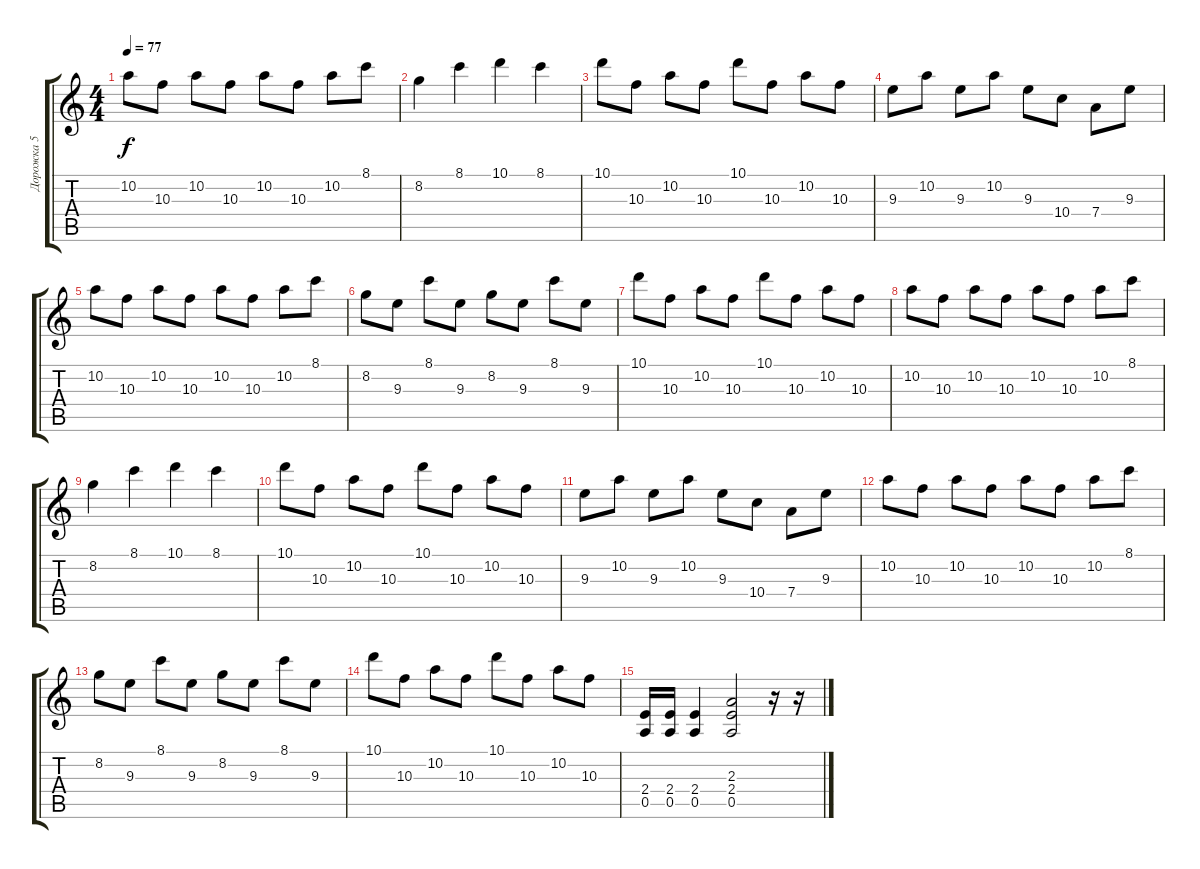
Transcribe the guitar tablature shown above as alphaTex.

\track ("Дорожка 5" "Дорожка 5") {instrument overdrivenguitar}
\staff {score tabs}
\tuning (E4 B3 G3 D3 A2 E2) {hide}
\ts (4 4)
\tempo 77
\clef g2
\ks c
10.2.8{dy f} 10.3.8 10.2.8 10.3.8 10.2.8 10.3.8 10.2.8 8.1.8 |
8.2.4 8.1.4 10.1.4 8.1.4 |
10.1.8 10.3.8 10.2.8 10.3.8 10.1.8 10.3.8 10.2.8 10.3.8 |
9.3.8 10.2.8 9.3.8 10.2.8 9.3.8 10.4.8 7.4.8 9.3.8 |
10.2.8 10.3.8 10.2.8 10.3.8 10.2.8 10.3.8 10.2.8 8.1.8 |
8.2.8 9.3.8 8.1.8 9.3.8 8.2.8 9.3.8 8.1.8 9.3.8 |
10.1.8 10.3.8 10.2.8 10.3.8 10.1.8 10.3.8 10.2.8 10.3.8 |
10.2.8 10.3.8 10.2.8 10.3.8 10.2.8 10.3.8 10.2.8 8.1.8 |
8.2.4 8.1.4 10.1.4 8.1.4 |
10.1.8 10.3.8 10.2.8 10.3.8 10.1.8 10.3.8 10.2.8 10.3.8 |
9.3.8 10.2.8 9.3.8 10.2.8 9.3.8 10.4.8 7.4.8 9.3.8 |
10.2.8 10.3.8 10.2.8 10.3.8 10.2.8 10.3.8 10.2.8 8.1.8 |
8.2.8 9.3.8 8.1.8 9.3.8 8.2.8 9.3.8 8.1.8 9.3.8 |
10.1.8 10.3.8 10.2.8 10.3.8 10.1.8 10.3.8 10.2.8 10.3.8 |
(2.4 0.5).16 (2.4 0.5).16 (2.4 0.5).4 (2.3 2.4 0.5).2 r.16 r.16
